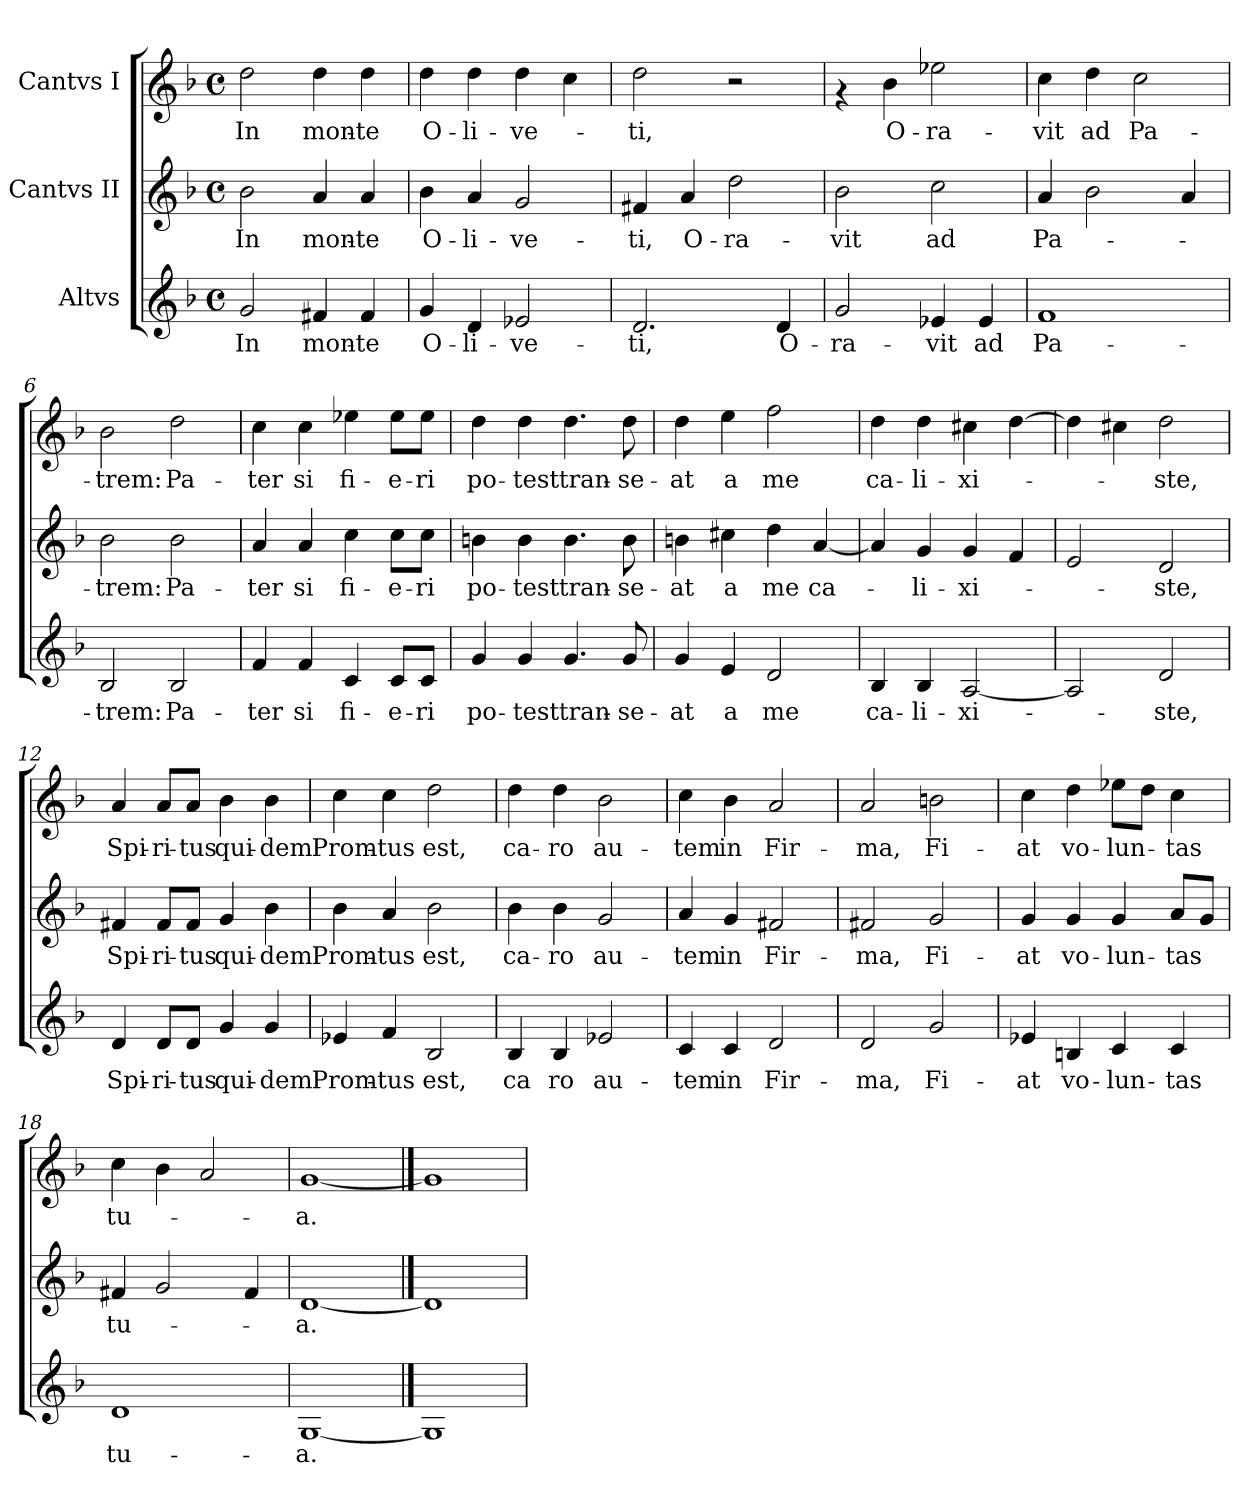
**kern	**text	**kern	**text	**kern	**text
*part3	*part3	*part2	*part2	*part1	*part1
*staff3	*staff3	*staff2	*staff2	*staff1	*staff1
*I"Altvs	*	*I"Cantvs II	*	*I"Cantvs I	*
*clefG2	*	*clefG2	*	*clefG2	*
*k[b-]	*	*k[b-]	*	*k[b-]	*
*F:	*	*F:	*	*F:	*
*M4/4	*	*M4/4	*	*M4/4	*
*met(c)	*	*met(c)	*	*met(c)	*
=1	=1	=1	=1	=1	=1
!	!LO:LY:b	!	!LO:LY:b	!	!LO:LY:b
2g/	In	2b-\	In	2dd\	In
!	!LO:LY:b	!	!LO:LY:b	!	!LO:LY:b
4f#X/	mon-	4a/	mon-	4dd\	mon-
!	!LO:LY:b	!	!LO:LY:b	!	!LO:LY:b
4f#/	-te	4a/	-te	4dd\	-te
=2	=2	=2	=2	=2	=2
!	!LO:LY:b	!	!LO:LY:b	!	!LO:LY:b
4g/	O-	4b-\	O-	4dd\	O-
!	!LO:LY:b	!	!LO:LY:b	!	!LO:LY:b
4d/	-li-	4a/	-li-	4dd\	-li-
!	!LO:LY:b	!	!LO:LY:b	!	!LO:LY:b
2e-X/	-ve-	2g/	-ve-	4dd\	-ve-
.	.	.	.	4cc\	.
=3	=3	=3	=3	=3	=3
!	!LO:LY:b	!	!LO:LY:b	!	!LO:LY:b
2.d/	-ti,	4f#X/	-ti,	2dd\	-ti,
!	!	!	!LO:LY:b	!	!
.	.	4a/	O-	.	.
!	!	!	!LO:LY:b	!	!
.	.	2dd\	-ra-	2r	.
!	!LO:LY:b	!	!	!	!
4d/	O-	.	.	.	.
=4	=4	=4	=4	=4	=4
!	!LO:LY:b	!	!LO:LY:b	!	!
2g/	-ra-	2b-\	-vit	4rf	.
!	!	!	!	!	!LO:LY:b
.	.	.	.	4b-\	O-
!	!LO:LY:b	!	!LO:LY:b	!	!LO:LY:b
4e-X/	-vit	2cc\	ad	2ee-X\	-ra-
!	!LO:LY:b	!	!	!	!
4e-/	ad	.	.	.	.
=5	=5	=5	=5	=5	=5
!	!LO:LY:b	!	!LO:LY:b	!	!LO:LY:b
1f	Pa-	4a/	Pa-	4cc\	-vit
!	!	!	!	!	!LO:LY:b
.	.	2b-\	.	4dd\	ad
!	!	!	!	!	!LO:LY:b
.	.	.	.	2cc\	Pa-
.	.	4a/	.	.	.
=6	=6	=6	=6	=6	=6
!	!LO:LY:b	!	!LO:LY:b	!	!LO:LY:b
2B-/	-trem:	2b-\	-trem:	2b-\	-trem:
!	!LO:LY:b	!	!LO:LY:b	!	!LO:LY:b
2B-/	Pa-	2b-\	Pa-	2dd\	Pa-
!!LO:LB:g=z
=7	=7	=7	=7	=7	=7
!	!LO:LY:b	!	!LO:LY:b	!	!LO:LY:b
4f/	-ter	4a/	-ter	4cc\	-ter
!	!LO:LY:b	!	!LO:LY:b	!	!LO:LY:b
4f/	si	4a/	si	4cc\	si
!	!LO:LY:b	!	!LO:LY:b	!	!LO:LY:b
4c/	fi-	4cc\	fi-	4ee-X\	fi-
!	!LO:LY:b	!	!LO:LY:b	!	!LO:LY:b
8c/L	-e-	8cc\L	-e-	8ee-\L	-e-
!	!LO:LY:b	!	!LO:LY:b	!	!LO:LY:b
8c/J	-ri	8cc\J	-ri	8ee-\J	-ri
=8	=8	=8	=8	=8	=8
!	!LO:LY:b	!	!LO:LY:b	!	!LO:LY:b
4g/	po-	4bn\	po-	4dd\	po-
!	!LO:LY:b	!	!LO:LY:b	!	!LO:LY:b
4g/	-test	4b\	-test	4dd\	-test
!	!LO:LY:b	!	!LO:LY:b	!	!LO:LY:b
4.g/	tran-	4.b\	tran-	4.dd\	tran-
!	!LO:LY:b	!	!LO:LY:b	!	!LO:LY:b
8g/	-se-	8b\	-se-	8dd\	-se-
=9	=9	=9	=9	=9	=9
!	!LO:LY:b	!	!LO:LY:b	!	!LO:LY:b
4g/	-at	4bn\	-at	4dd\	-at
!	!LO:LY:b	!	!LO:LY:b	!	!LO:LY:b
4e/	a	4cc#X\	a	4ee\	a
!	!LO:LY:b	!	!LO:LY:b	!	!LO:LY:b
2d/	me	4dd\	me	2ff\	me
!	!	!	!LO:LY:b	!	!
.	.	[<4a/	ca-	.	.
=10	=10	=10	=10	=10	=10
!	!LO:LY:b	!	!	!	!LO:LY:b
4B-/	ca-	4a/]	.	4dd\	ca-
!	!LO:LY:b	!	!LO:LY:b	!	!LO:LY:b
4B-/	-li-	4g/	-li-	4dd\	-li-
!	!LO:LY:b	!	!LO:LY:b	!	!LO:LY:b
[<2A/	-xi-	4g/	-xi-	4cc#X\	-xi-
.	.	4f/	.	[>4dd\	.
=11	=11	=11	=11	=11	=11
2A/]	.	2e/	.	4dd\]	.
.	.	.	.	4cc#X\	.
!	!LO:LY:b	!	!LO:LY:b	!	!LO:LY:b
2d/	-ste,	2d/	-ste,	2dd\	-ste,
=12	=12	=12	=12	=12	=12
!	!LO:LY:b	!	!LO:LY:b	!	!LO:LY:b
4d/	Spi-	4f#X/	Spi-	4a/	Spi-
!	!LO:LY:b	!	!LO:LY:b	!	!LO:LY:b
8d/L	-ri-	8f#/L	-ri-	8a/L	-ri-
!	!LO:LY:b	!	!LO:LY:b	!	!LO:LY:b
8d/J	-tus	8f#/J	-tus	8a/J	-tus
!	!LO:LY:b	!	!LO:LY:b	!	!LO:LY:b
4g/	qui-	4g/	qui-	4b-\	qui-
!	!LO:LY:b	!	!LO:LY:b	!	!LO:LY:b
4g/	-dem	4b-\	-dem	4b-\	-dem
!!LO:LB:g=z
=13	=13	=13	=13	=13	=13
!	!LO:LY:b	!	!LO:LY:b	!	!LO:LY:b
4e-X/	Prom-	4b-\	Prom-	4cc\	Prom-
!	!LO:LY:b	!	!LO:LY:b	!	!LO:LY:b
4f/	-tus	4a/	-tus	4cc\	-tus
!	!LO:LY:b	!	!LO:LY:b	!	!LO:LY:b
2B-/	est,	2b-\	est,	2dd\	est,
=14	=14	=14	=14	=14	=14
!	!LO:LY:b	!	!LO:LY:b	!	!LO:LY:b
4B-/	ca	4b-\	ca-	4dd\	ca-
!	!LO:LY:b	!	!LO:LY:b	!	!LO:LY:b
4B-/	ro	4b-\	-ro	4dd\	-ro
!	!LO:LY:b	!	!LO:LY:b	!	!LO:LY:b
2e-X/	au-	2g/	au-	2b-\	au-
=15	=15	=15	=15	=15	=15
!	!LO:LY:b	!	!LO:LY:b	!	!LO:LY:b
4c/	-tem	4a/	-tem	4cc\	-tem
!	!LO:LY:b	!	!LO:LY:b	!	!LO:LY:b
4c/	in	4g/	in	4b-\	in
!	!LO:LY:b	!	!LO:LY:b	!	!LO:LY:b
2d/	Fir-	2f#X/	Fir-	2a/	Fir-
=16	=16	=16	=16	=16	=16
!	!LO:LY:b	!	!LO:LY:b	!	!LO:LY:b
2d/	-ma,	2f#X/	-ma,	2a/	-ma,
!	!LO:LY:b	!	!LO:LY:b	!	!LO:LY:b
2g/	Fi-	2g/	Fi-	2bn\	Fi-
=17	=17	=17	=17	=17	=17
!	!LO:LY:b	!	!LO:LY:b	!	!LO:LY:b
4e-X/	-at	4g/	-at	4cc\	-at
!	!LO:LY:b	!	!LO:LY:b	!	!LO:LY:b
4Bn/	vo-	4g/	vo-	4dd\	vo-
!	!LO:LY:b	!	!LO:LY:b	!	!LO:LY:b
4c/	-lun-	4g/	-lun-	8ee-X\L	-lun-
.	.	.	.	8dd\J	.
!	!LO:LY:b	!	!LO:LY:b	!	!LO:LY:b
4c/	-tas	8a/L	-tas	4cc\	-tas
.	.	8g/J	.	.	.
=18	=18	=18	=18	=18	=18
!	!LO:LY:b	!	!LO:LY:b	!	!LO:LY:b
1d	tu-	4f#X/	tu-	4cc\	tu-
.	.	2g/	.	4b-\	.
.	.	.	.	2a/	.
.	.	4f#/	.	.	.
=19	=19	=19	=19	=19	=19
!	!LO:LY:b	!	!LO:LY:b	!	!LO:LY:b
[1G	-a.	[1d	-a.	[1g	-a.
==20	==20	==20	==20	==20	==20
1G]	.	1d]	.	1g]	.
=	=	=	=	=	=
*-	*-	*-	*-	*-	*-
